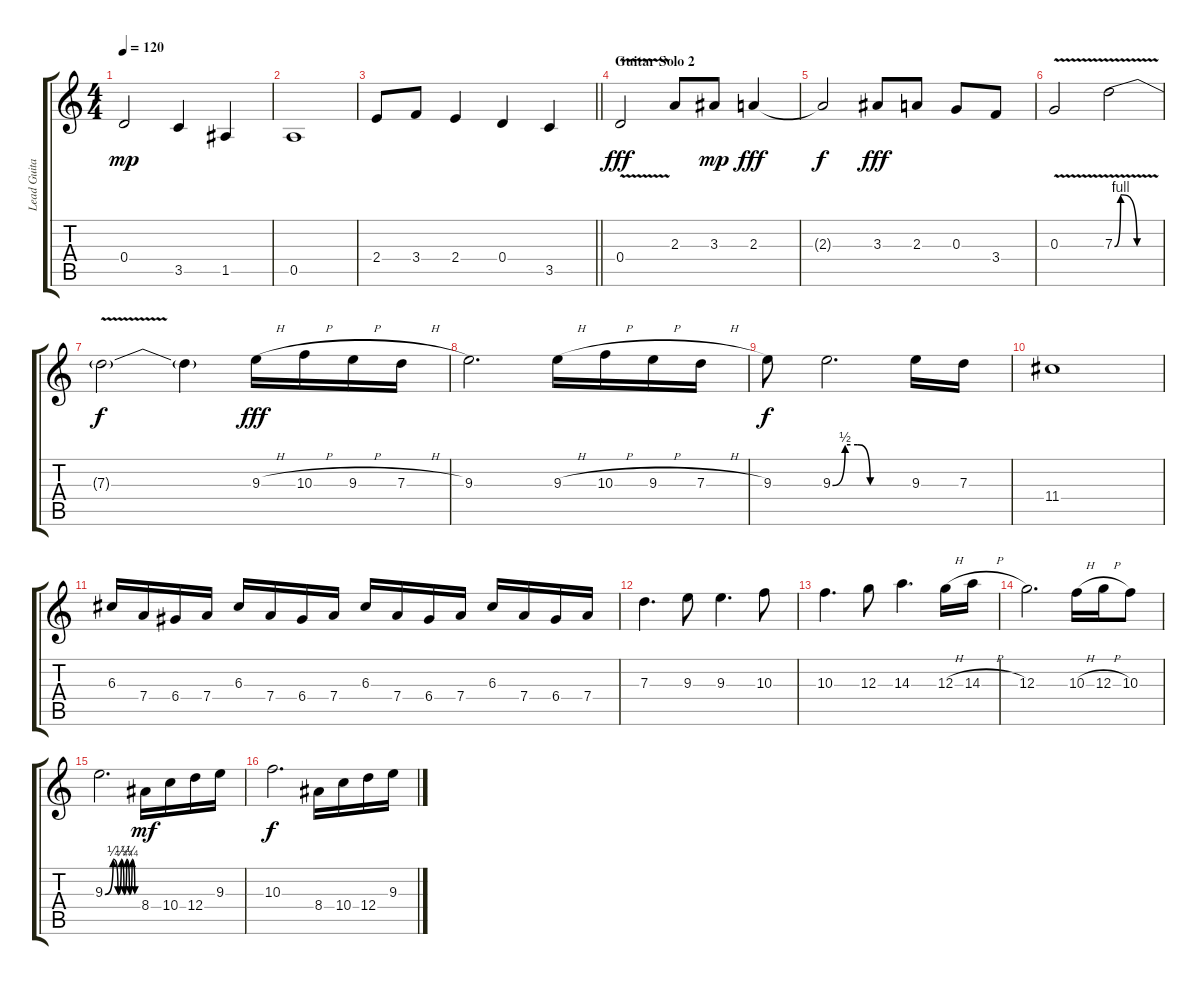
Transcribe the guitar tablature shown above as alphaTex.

\track ("Lead Guitar" "Lead Guita") {instrument overdrivenguitar}
\staff {score tabs}
\tuning (E4 B3 G3 D3 A2 E2) {hide}
\ts (4 4)
\tempo 120
\clef g2
\ks c
0.4.2{dy mp} 3.5.4 1.5.4 |
0.5.1 |
\barLineRight lightlight
2.4.8 3.4.8 2.4.4 0.4.4 3.5.4 |
\section ("" "Guitar Solo 2")
0.4{v}.2{dy fff} 2.3.8 3.3.8{dy mp} 2.3.4{dy fff} |
2.3{t}.2{dy f} 3.3.8{dy fff} 2.3.8 0.3.8 3.4.8 |
0.3{v}.2 7.3{be (custom 0 0 8 4 10 4 30 0 60 0) v}.2 |
7.3{t}.2{dy f} 7.3{t}.4 9.3{h}.16{dy fff} 10.3{h}.16 9.3{h}.16 7.3{h}.16 |
9.3.2{d} 9.3{h}.16 10.3{h}.16 9.3{h}.16 7.3{h}.16 |
9.3.8{dy f} 9.3{be (custom 0 0 10 2 20 2 30 0 60 0)}.2{d} 9.3.16 7.3.16 |
11.4.1 |
6.3.16 7.4.16 6.4.16 7.4.16 6.3.16 7.4.16 6.4.16 7.4.16 6.3.16 7.4.16 6.4.16 7.4.16 6.3.16 7.4.16 6.4.16 7.4.16 |
7.3.4{d} 9.3.8 9.3.4{d} 10.3.8 |
10.3.4{d} 12.3.8 14.3.4{d} 12.3{h}.16 14.3{h}.16 |
12.3.2{d} 10.3{h}.16 12.3{h}.16 10.3.8 |
9.3{be (custom 0 0 15 1 24 0 30 1 35 0 40 1 45 0 50 1 55 0 60 0)}.2{d} 8.4.16{dy mf} 10.4.16 12.4.16 9.3.16 |
10.3.2{d dy f} 8.4.16 10.4.16 12.4.16 9.3.16
